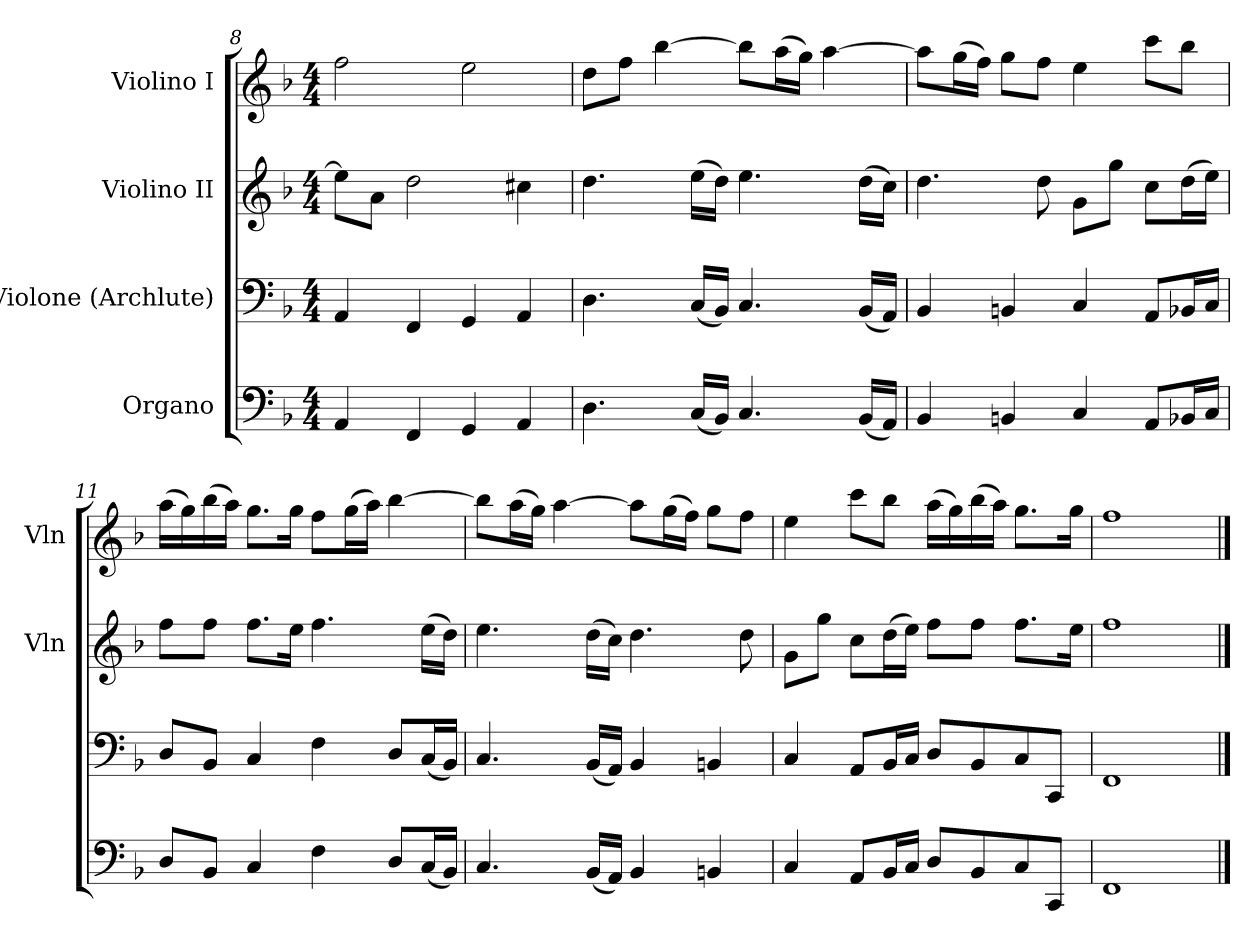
**kern	**kern	**kern	**kern
*part4	*part3	*part2	*part1
*staff4	*staff3	*staff2	*staff1
*I"Organo	*I"Violone (Archlute)	*I"Violino II	*I"Violino I
*	*	*I'Vln	*I'Vln
*clefF4	*clefF4	*clefG2	*clefG2
*k[b-]	*k[b-]	*k[b-]	*k[b-]
*F:	*F:	*F:	*F:
*M4/4	*M4/4	*M4/4	*M4/4
=8	=8	=8	=8
4AA/	4AA/	8ee\L]	2ff\
.	.	8a\J	.
4FF/	4FF/	2dd\	.
4GG/	4GG/	.	2ee\
4AA/	4AA/	4cc#X\	.
=9	=9	=9	=9
4.D\	4.D\	4.dd\	8dd\L
.	.	.	8ff\J
.	.	.	[4bb-\
(16C/LL	(16C/LL	(16ee\LL	.
16BB-/JJ)	16BB-/JJ)	16dd\JJ)	.
4.C/	4.C/	4.ee\	8bb-\L]
.	.	.	(16aa\L
.	.	.	16gg\JJ)
.	.	.	[4aa\
(16BB-/LL	(16BB-/LL	(16dd\LL	.
16AA/JJ)	16AA/JJ)	16cc\JJ)	.
=10	=10	=10	=10
4BB-/	4BB-/	4.dd\	8aa\L]
.	.	.	(16gg\L
.	.	.	16ff\JJ)
4BBn/	4BBn/	.	8gg\L
.	.	8dd\	8ff\J
4C/	4C/	8g\L	4ee\
.	.	8gg\J	.
8AA/L	8AA/L	8cc\L	8ccc\L
16BB-X/L	16BB-X/L	(16dd\L	8bb-\J
16C/JJ	16C/JJ	16ee\JJ)	.
=11	=11	=11	=11
8D/L	8D/L	8ff\L	(16aa\LL
.	.	.	16gg\)
8BB-/J	8BB-/J	8ff\J	(16bb-\
.	.	.	16aa\JJ)
4C/	4C/	8.ff\L	8.gg\L
.	.	16ee\Jk	16gg\Jk
4F\	4F\	4.ff\	8ff\L
.	.	.	(16gg\L
.	.	.	16aa\JJ)
8D/L	8D/L	.	[4bb-\
(16C/L	(16C/L	(16ee\LL	.
16BB-/JJ)	16BB-/JJ)	16dd\JJ)	.
=12	=12	=12	=12
4.C/	4.C/	4.ee\	8bb-\L]
.	.	.	(16aa\L
.	.	.	16gg\JJ)
.	.	.	[4aa\
(16BB-/LL	(16BB-/LL	(16dd\LL	.
16AA/JJ)	16AA/JJ)	16cc\JJ)	.
4BB-/	4BB-/	4.dd\	8aa\L]
.	.	.	(16gg\L
.	.	.	16ff\JJ)
4BBn/	4BBn/	.	8gg\L
.	.	8dd\	8ff\J
=13	=13	=13	=13
4C/	4C/	8g\L	4ee\
.	.	8gg\J	.
8AA/L	8AA/L	8cc\L	8ccc\L
16BB-/L	16BB-/L	(16dd\L	8bb-\J
16C/JJ	16C/JJ	16ee\JJ)	.
8D/L	8D/L	8ff\L	(16aa\LL
.	.	.	16gg\)
8BB-/	8BB-/	8ff\J	(16bb-\
.	.	.	16aa\JJ)
8C/	8C/	8.ff\L	8.gg\L
8CC/J	8CC/J	.	.
.	.	16ee\Jk	16gg\Jk
=14	=14	=14	=14
1FF/	1FF/	1ff\	1ff\
==	==	==	==
*-	*-	*-	*-
